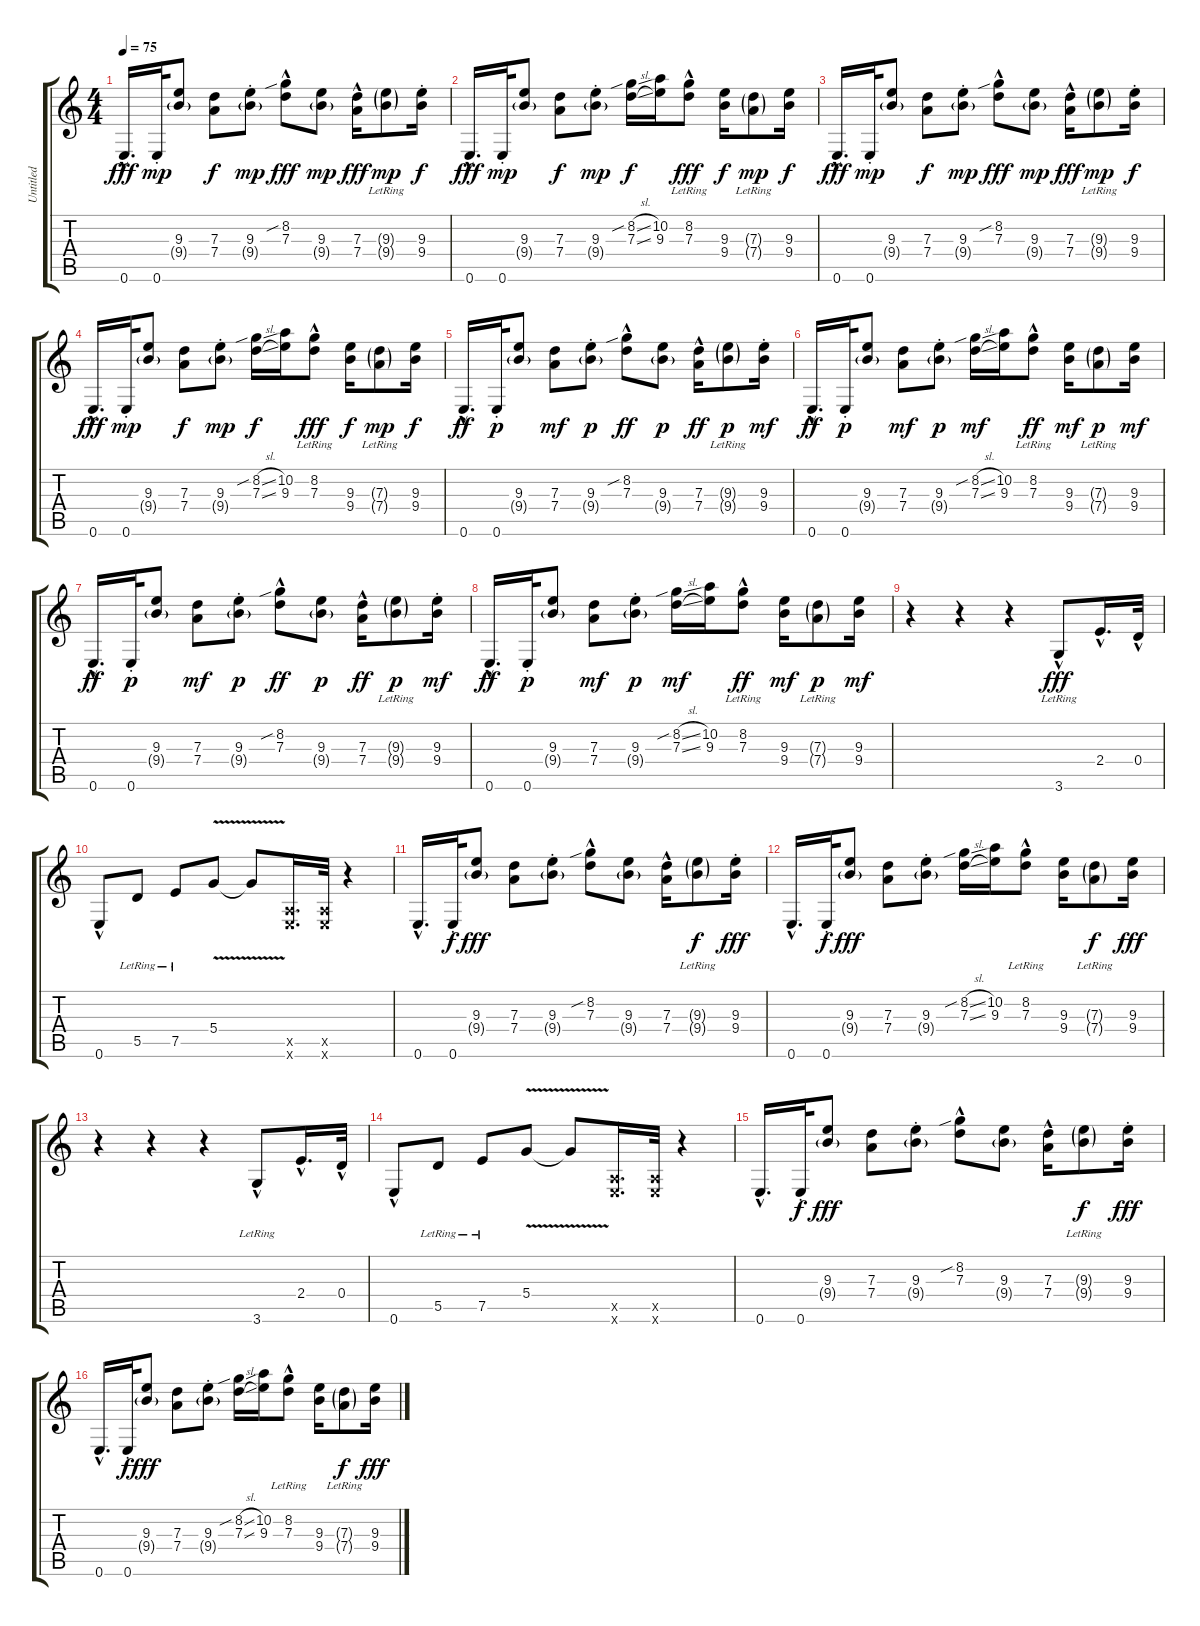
\track ("Untitled" "Untitled") {instrument acousticguitarsteel}
\staff {score tabs}
\tuning (E4 B3 G3 D3 A2 E2) {hide}
\ts (4 4)
\tempo 75
\clef g2
\ks c
0.6{hac}.16{d dy fff instrument acousticguitarsteel} 0.6{st}.32{dy mp} (9.3 9.4{g}).8 (7.3 7.4).8{dy f} (9.3{st} 9.4{g st}).8{dy mp} (8.2{sib hac} 7.3{hac}).8{dy fff} (9.3 9.4{g}).8{dy mp} (7.3{hac} 7.4{hac}).16{dy fff} (9.3{g lr} 9.4{g lr}).8{dy mp} (9.3{st} 9.4{st}).16{dy f} |
0.6{hac}.16{d dy fff} 0.6{st}.32{dy mp} (9.3 9.4{g}).8 (7.3 7.4).8{dy f} (9.3{st} 9.4{g st}).8{dy mp} (8.2{sib sl} 7.3{sl}).16{dy f} (10.2 9.3).16 (8.2{hac lr} 7.3{hac lr}).8{dy fff} (9.3 9.4).16{dy f} (7.3{g lr} 7.4{g lr}).8{dy mp} (9.3 9.4).16{dy f} |
0.6{hac}.16{d dy fff} 0.6{st}.32{dy mp} (9.3 9.4{g}).8 (7.3 7.4).8{dy f} (9.3{st} 9.4{g st}).8{dy mp} (8.2{sib hac} 7.3{hac}).8{dy fff} (9.3 9.4{g}).8{dy mp} (7.3{hac} 7.4{hac}).16{dy fff} (9.3{g lr} 9.4{g lr}).8{dy mp} (9.3{st} 9.4{st}).16{dy f} |
0.6{hac}.16{d dy fff} 0.6{st}.32{dy mp} (9.3 9.4{g}).8 (7.3 7.4).8{dy f} (9.3{st} 9.4{g st}).8{dy mp} (8.2{sib sl} 7.3{sl}).16{dy f} (10.2 9.3).16 (8.2{hac lr} 7.3{hac lr}).8{dy fff} (9.3 9.4).16{dy f} (7.3{g lr} 7.4{g lr}).8{dy mp} (9.3 9.4).16{dy f} |
0.6{hac}.16{d dy ff} 0.6{st}.32{dy p} (9.3 9.4{g}).8 (7.3 7.4).8{dy mf} (9.3{st} 9.4{g st}).8{dy p} (8.2{sib hac} 7.3{hac}).8{dy ff} (9.3 9.4{g}).8{dy p} (7.3{hac} 7.4{hac}).16{dy ff} (9.3{g lr} 9.4{g lr}).8{dy p} (9.3{st} 9.4{st}).16{dy mf} |
0.6{hac}.16{d dy ff} 0.6{st}.32{dy p} (9.3 9.4{g}).8 (7.3 7.4).8{dy mf} (9.3{st} 9.4{g st}).8{dy p} (8.2{sib sl} 7.3{sl}).16{dy mf} (10.2 9.3).16 (8.2{hac lr} 7.3{hac lr}).8{dy ff} (9.3 9.4).16{dy mf} (7.3{g lr} 7.4{g lr}).8{dy p} (9.3 9.4).16{dy mf} |
0.6{hac}.16{d dy ff} 0.6{st}.32{dy p} (9.3 9.4{g}).8 (7.3 7.4).8{dy mf} (9.3{st} 9.4{g st}).8{dy p} (8.2{sib hac} 7.3{hac}).8{dy ff} (9.3 9.4{g}).8{dy p} (7.3{hac} 7.4{hac}).16{dy ff} (9.3{g lr} 9.4{g lr}).8{dy p} (9.3{st} 9.4{st}).16{dy mf} |
0.6{hac}.16{d dy ff} 0.6{st}.32{dy p} (9.3 9.4{g}).8 (7.3 7.4).8{dy mf} (9.3{st} 9.4{g st}).8{dy p} (8.2{sib sl} 7.3{sl}).16{dy mf} (10.2 9.3).16 (8.2{hac lr} 7.3{hac lr}).8{dy ff} (9.3 9.4).16{dy mf} (7.3{g lr} 7.4{g lr}).8{dy p} (9.3 9.4).16{dy mf} |
r.4 r.4 r.4 3.6{hac lr}.8{dy fff} 2.4{hac}.16{d} 0.4{hac}.32 |
0.6{hac}.8 5.5{lr}.8 7.5{lr}.8 5.4{v}.8 5.4{v t}.8 (0.5{x} 0.6{x}).16{d} (0.5{x} 0.6{x}).32 r.4 |
0.6{hac}.16{d} 0.6{st}.32{dy f} (9.3 9.4{g}).8{dy fff} (7.3 7.4).8 (9.3{st} 9.4{g st}).8 (8.2{sib hac} 7.3{hac}).8 (9.3 9.4{g}).8 (7.3{hac} 7.4{hac}).16 (9.3{g lr} 9.4{g lr}).8{dy f} (9.3{st} 9.4{st}).16{dy fff} |
0.6{hac}.16{d} 0.6{st}.32{dy f} (9.3 9.4{g}).8{dy fff} (7.3 7.4).8 (9.3{st} 9.4{g st}).8 (8.2{sib sl} 7.3{sl}).16 (10.2 9.3).16 (8.2{hac lr} 7.3{hac lr}).8 (9.3 9.4).16 (7.3{g lr} 7.4{g lr}).8{dy f} (9.3 9.4).16{dy fff} |
r.4 r.4 r.4 3.6{hac lr}.8 2.4{hac}.16{d} 0.4{hac}.32 |
0.6{hac}.8 5.5{lr}.8 7.5{lr}.8 5.4{v}.8 5.4{v t}.8 (0.5{x} 0.6{x}).16{d} (0.5{x} 0.6{x}).32 r.4 |
0.6{hac}.16{d} 0.6{st}.32{dy f} (9.3 9.4{g}).8{dy fff} (7.3 7.4).8 (9.3{st} 9.4{g st}).8 (8.2{sib hac} 7.3{hac}).8 (9.3 9.4{g}).8 (7.3{hac} 7.4{hac}).16 (9.3{g lr} 9.4{g lr}).8{dy f} (9.3{st} 9.4{st}).16{dy fff} |
0.6{hac}.16{d} 0.6{st}.32{dy f} (9.3 9.4{g}).8{dy fff} (7.3 7.4).8 (9.3{st} 9.4{g st}).8 (8.2{sib sl} 7.3{sl}).16 (10.2 9.3).16 (8.2{hac lr} 7.3{hac lr}).8 (9.3 9.4).16 (7.3{g lr} 7.4{g lr}).8{dy f} (9.3 9.4).16{dy fff}
